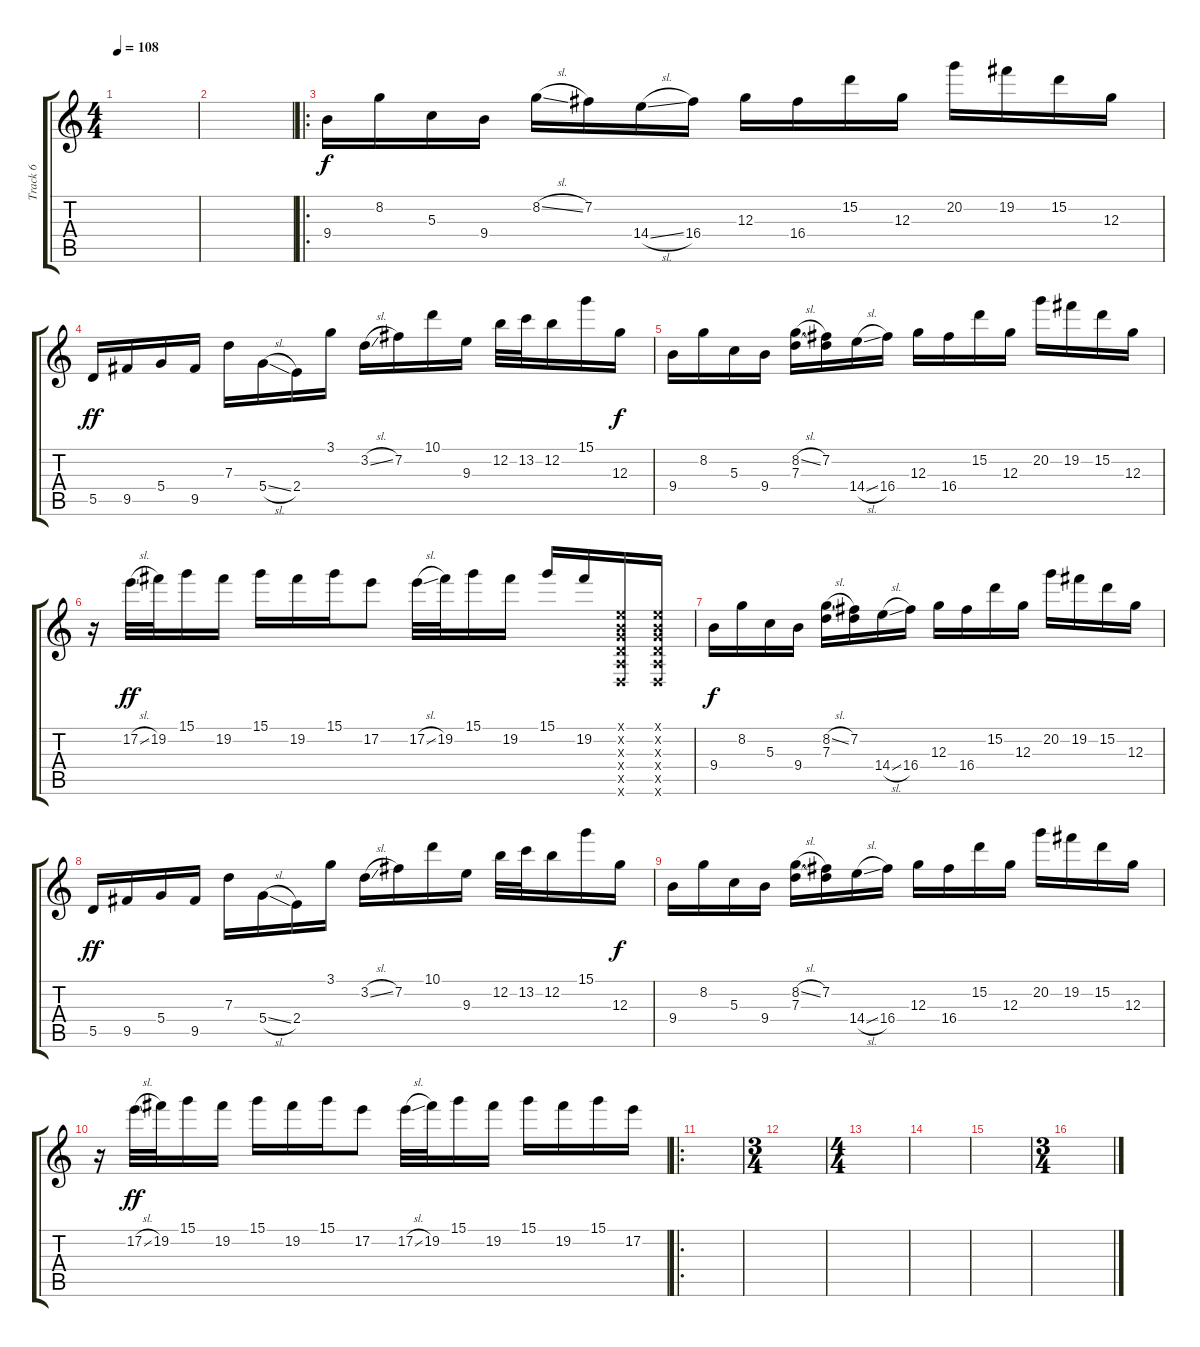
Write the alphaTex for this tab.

\track ("Track 6" "Track 6") {instrument distortionguitar}
\staff {score tabs}
\tuning (E4 B3 G3 D3 A2 D2) {hide}
\ts (4 4)
\tempo 108
\clef g2
\ks c
|
|
\ro
9.4.16{instrument distortionguitar} 8.2.16 5.3.16 9.4.16 8.2{sl}.16 7.2.16 14.4{sl}.16 16.4.16 12.3.16 16.4.16 15.2.16 12.3.16 20.2.16 19.2.16 15.2.16 12.3.16 |
5.5.16{dy ff} 9.5.16 5.4.16 9.5.16 7.3.16 5.4{sl}.16 2.4.16 3.1.16 3.2{sl}.16 7.2.16 10.1.16 9.3.16 12.2.32 13.2.32 12.2.16 15.1.16 12.3.16{dy f} |
9.4.16 8.2.16 5.3.16 9.4.16 (8.2{sl} 7.3).16 (7.2 7.3{t}).16 14.4{sl}.16 16.4.16 12.3.16 16.4.16 15.2.16 12.3.16 20.2.16 19.2.16 15.2.16 12.3.16 |
r.16 17.2{sl}.32{dy ff} 19.2.32 15.1.16 19.2.16 15.1.16 19.2.16 15.1.16 17.2.8 17.2{sl}.32 19.2.32 15.1.16 19.2.16 15.1.16 19.2.16 (0.1{x} 0.2{x} 0.3{x} 0.4{x} 0.5{x} 0.6{x}).16 (0.1{x} 0.2{x} 0.3{x} 0.4{x} 0.5{x} 0.6{x}).16 |
9.4.16{dy f} 8.2.16 5.3.16 9.4.16 (8.2{sl} 7.3).16 (7.2 7.3{t}).16 14.4{sl}.16 16.4.16 12.3.16 16.4.16 15.2.16 12.3.16 20.2.16 19.2.16 15.2.16 12.3.16 |
5.5.16{dy ff} 9.5.16 5.4.16 9.5.16 7.3.16 5.4{sl}.16 2.4.16 3.1.16 3.2{sl}.16 7.2.16 10.1.16 9.3.16 12.2.32 13.2.32 12.2.16 15.1.16 12.3.16{dy f} |
9.4.16 8.2.16 5.3.16 9.4.16 (8.2{sl} 7.3).16 (7.2 7.3{t}).16 14.4{sl}.16 16.4.16 12.3.16 16.4.16 15.2.16 12.3.16 20.2.16 19.2.16 15.2.16 12.3.16 |
r.16 17.2{sl}.32{dy ff} 19.2.32 15.1.16 19.2.16 15.1.16 19.2.16 15.1.16 17.2.8 17.2{sl}.32 19.2.32 15.1.16 19.2.16 15.1.16 19.2.16 15.1.16 17.2.16 |
\ro
|
\ts (3 4)
|
\ts (4 4)
|
|
|
\ts (3 4)
